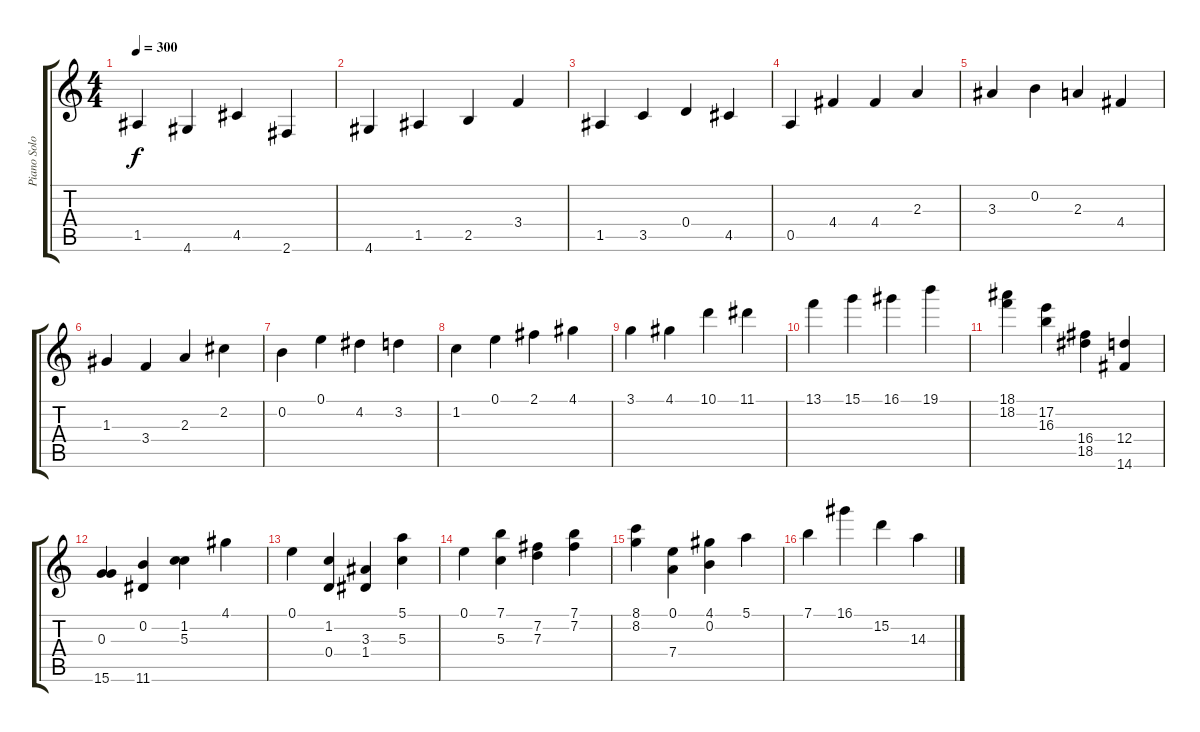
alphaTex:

\track ("Piano Solo" "Piano Solo") {instrument acousticguitarsteel}
\staff {score tabs}
\tuning (E4 B3 G3 D3 A2 E2) {hide}
\ts (4 4)
\tempo 300
\clef g2
\ks c
1.5.4{dy f} 4.6.4 4.5.4 2.6.4 |
4.6.4 1.5.4 2.5.4 3.4.4 |
1.5.4 3.5.4 0.4.4 4.5.4 |
0.5.4 4.4.4 4.4.4 2.3.4 |
3.3.4 0.2.4 2.3.4 4.4.4 |
1.3.4 3.4.4 2.3.4 2.2.4 |
0.2.4 0.1.4 4.2.4 3.2.4 |
1.2.4 0.1.4 2.1.4 4.1.4 |
3.1.4 4.1.4 10.1.4 11.1.4 |
13.1.4 15.1.4 16.1.4 19.1.4 |
(18.1 18.2).4 (17.2 16.3).4 (16.4 18.5).4 (12.4 14.6).4 |
(0.3 15.6).4 (0.2 11.6).4 (1.2 5.3).4 4.1.4 |
0.1.4 (1.2 0.4).4 (3.3 1.4).4 (5.1 5.3).4 |
0.1.4 (7.1 5.3).4 (7.2 7.3).4 (7.1 7.2).4 |
(8.1 8.2).4 (0.1 7.4).4 (4.1 0.2).4 5.1.4 |
7.1.4 16.1.4 15.2.4 14.3.4
